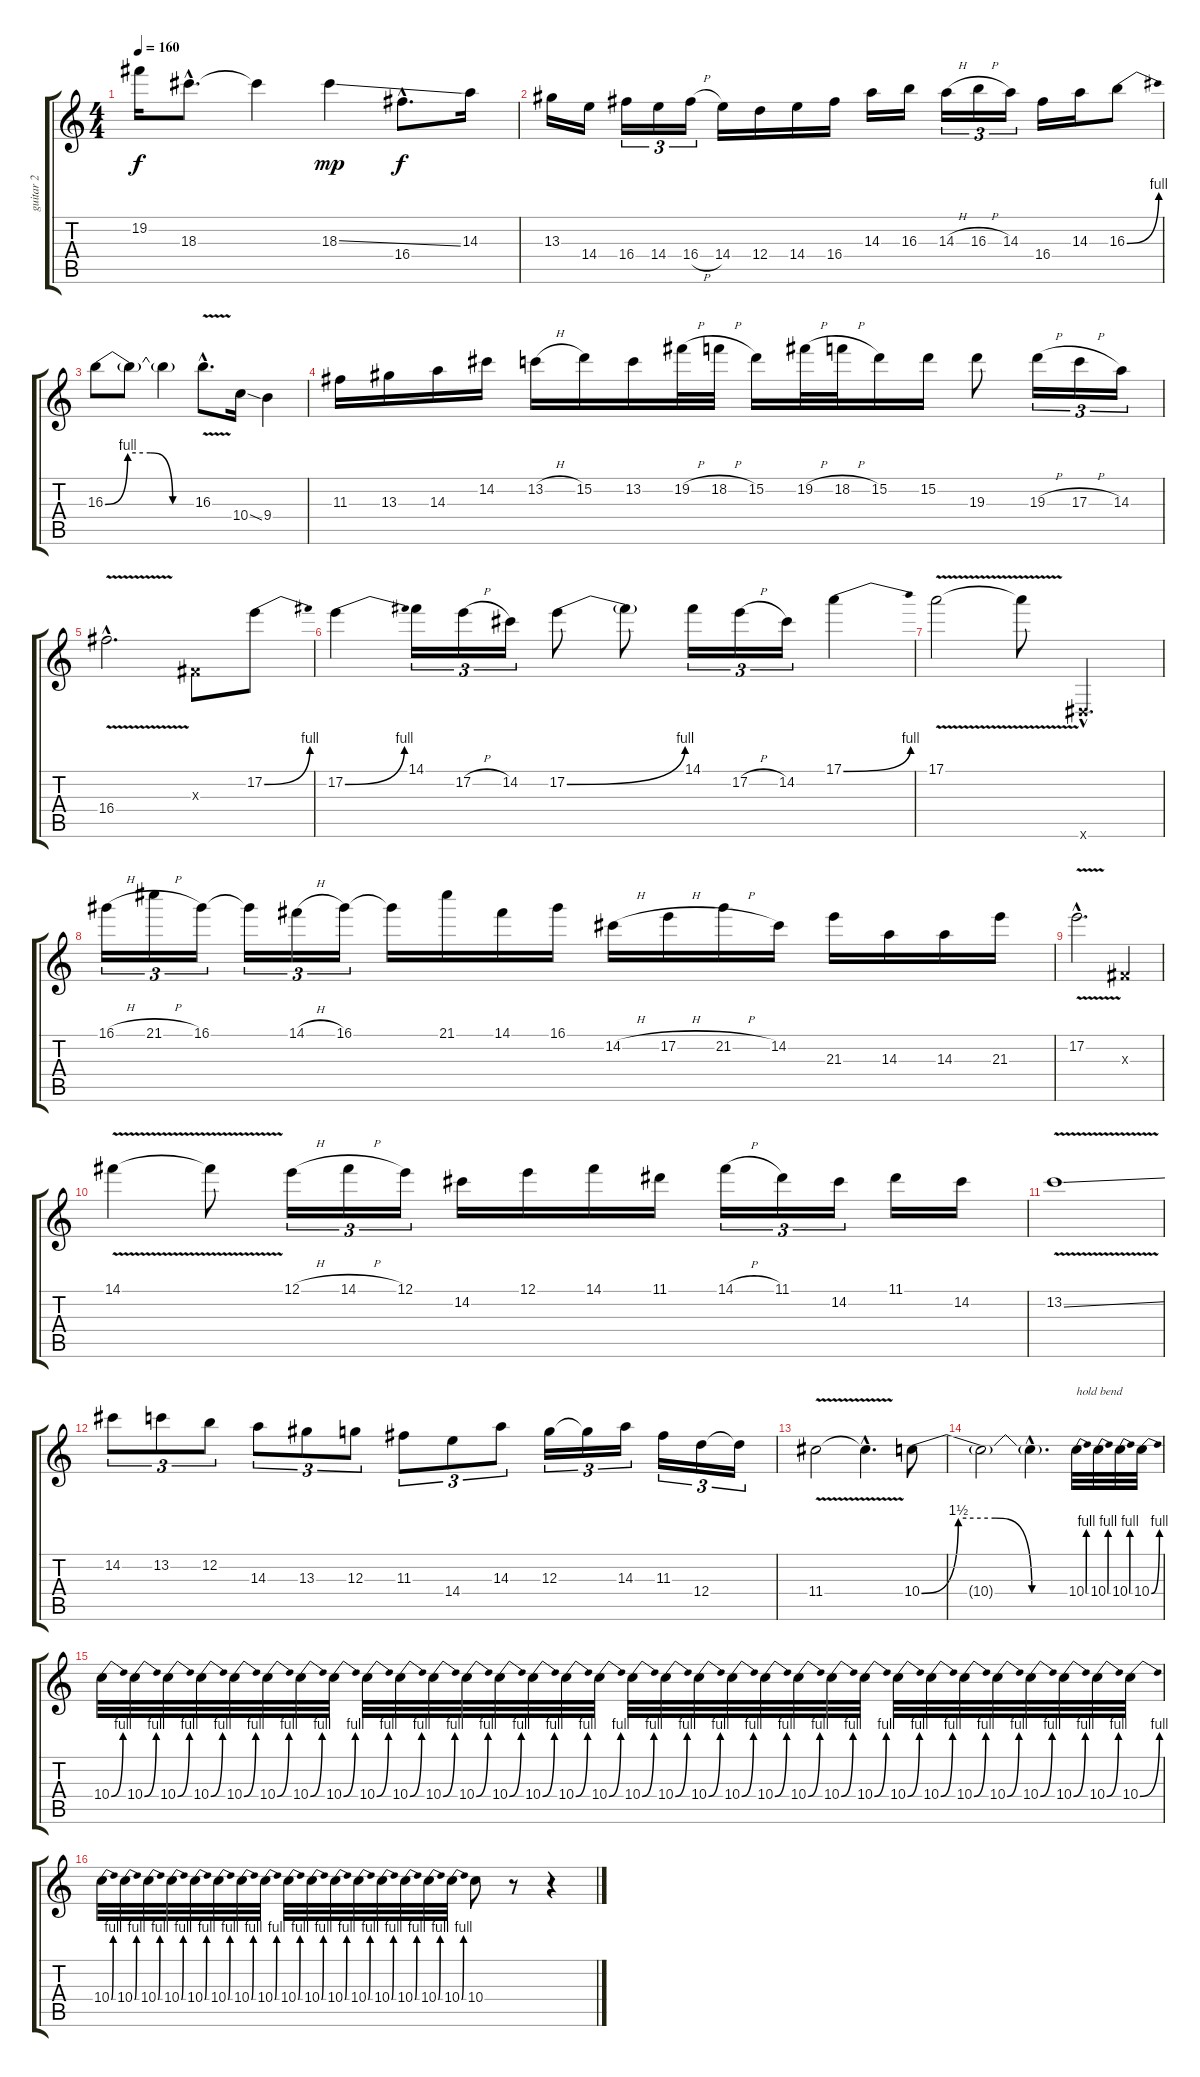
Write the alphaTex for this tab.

\track ("guitar 2" "guitar 2") {instrument distortionguitar}
\staff {score tabs}
\tuning (E4 B3 G3 D3 A2 E2) {hide}
\ts (4 4)
\tempo 160
\clef g2
\ks c
19.2.16{dy f} 18.3{hac}.8{d} 18.3{t}.4 18.3{ss}.4{dy mp} 16.4{hac}.8{d dy f} 14.3.16 |
13.3.16 14.4.16 16.4.16{tu (3 2)} 14.4.16{tu (3 2)} 16.4{h}.16{tu (3 2)} 14.4.16 12.4.16 14.4.16 16.4.16 14.3.16 16.3.16 14.3{h}.16{tu (3 2)} 16.3{h}.16{tu (3 2)} 14.3.16{tu (3 2)} 16.4.16 14.3.16 16.3{be (bend 0 0 60 4)}.8 |
16.3{be (custom 0 0 15 4 30 4 45 0 60 0)}.8 16.3{t}.8 16.3{t}.4 16.3{v hac}.8{d} 10.4{ss}.16 9.4.4 |
11.3.16 13.3.16 14.3.16 14.2.16 13.2{h}.16 15.2.16 13.2.16 19.2{h}.32 18.2{h}.32 15.2.16 19.2{h}.32 18.2{h}.32 15.2.16 15.2.16 19.3.8 19.3{h}.16{tu (3 2)} 17.3{h}.16{tu (3 2)} 14.3.16{tu (3 2)} |
16.4{v hac}.2{d} -1.3{x}.8 17.2{be (bend 0 0 60 4)}.8 |
17.2{be (bend 0 0 60 4)}.4 14.1.16{tu (3 2)} 17.2{h}.16{tu (3 2)} 14.2.16{tu (3 2)} 17.2{be (bend 0 0 60 4)}.8 17.2{t}.8 14.1.16{tu (3 2)} 17.2{h}.16{tu (3 2)} 14.2.16{tu (3 2)} 17.1{be (bend 0 0 60 4)}.4 |
17.1{v}.2 17.1{t}.8 -1.6{hac x}.4{d} |
16.1{h}.16{tu (3 2)} 21.1{h}.16{tu (3 2)} 16.1.16{tu (3 2)} 16.1{t}.16{tu (3 2)} 14.1{h}.16{tu (3 2)} 16.1.16{tu (3 2)} 16.1{t}.16 21.1.16 14.1.16 16.1.16 14.2{h}.16 17.2{h}.16 21.2{h}.16 14.2.16 21.3.16 14.3.16 14.3.16 21.3.16 |
17.2{v hac}.2{d} -1.3{x}.4 |
14.1{v}.4 14.1{t}.8 12.1{h}.16{tu (3 2)} 14.1{h}.16{tu (3 2)} 12.1.16{tu (3 2)} 14.2.16 12.1.16 14.1.16 11.1.16 14.1{h}.16{tu (3 2)} 11.1.16{tu (3 2)} 14.2.16{tu (3 2)} 11.1.16 14.2.16 |
13.2{v ss}.1 |
14.2.8{tu (3 2)} 13.2.8{tu (3 2)} 12.2.8{tu (3 2)} 14.3.8{tu (3 2)} 13.3.8{tu (3 2)} 12.3.8{tu (3 2)} 11.3.8{tu (3 2)} 14.4.8{tu (3 2)} 14.3.8{tu (3 2)} 12.3.16{tu (3 2)} 12.3{t}.16{tu (3 2)} 14.3.16{tu (3 2)} 11.3.16{tu (3 2)} 12.4.16{tu (3 2)} 12.4{t}.16{tu (3 2)} |
11.4{v}.2 11.4{hac t}.4{d} 10.4{be (custom 0 0 15 6 30 6 45 0 60 0)}.8 |
10.4{t}.2 10.4{hac t}.4{d} 10.4{be (bend 0 0 60 4)}.32{txt "hold bend"} 10.4{be (bend 0 0 60 4)}.32 10.4{be (bend 0 0 60 4)}.32 10.4{be (bend 0 0 60 4)}.32 |
10.4{be (bend 0 0 60 4)}.32 10.4{be (bend 0 0 60 4)}.32 10.4{be (bend 0 0 60 4)}.32 10.4{be (bend 0 0 60 4)}.32 10.4{be (bend 0 0 60 4)}.32 10.4{be (bend 0 0 60 4)}.32 10.4{be (bend 0 0 60 4)}.32 10.4{be (bend 0 0 60 4)}.32 10.4{be (bend 0 0 60 4)}.32 10.4{be (bend 0 0 60 4)}.32 10.4{be (bend 0 0 60 4)}.32 10.4{be (bend 0 0 60 4)}.32 10.4{be (bend 0 0 60 4)}.32 10.4{be (bend 0 0 60 4)}.32 10.4{be (bend 0 0 60 4)}.32 10.4{be (bend 0 0 60 4)}.32 10.4{be (bend 0 0 60 4)}.32 10.4{be (bend 0 0 60 4)}.32 10.4{be (bend 0 0 60 4)}.32 10.4{be (bend 0 0 60 4)}.32 10.4{be (bend 0 0 60 4)}.32 10.4{be (bend 0 0 60 4)}.32 10.4{be (bend 0 0 60 4)}.32 10.4{be (bend 0 0 60 4)}.32 10.4{be (bend 0 0 60 4)}.32 10.4{be (bend 0 0 60 4)}.32 10.4{be (bend 0 0 60 4)}.32 10.4{be (bend 0 0 60 4)}.32 10.4{be (bend 0 0 60 4)}.32 10.4{be (bend 0 0 60 4)}.32 10.4{be (bend 0 0 60 4)}.32 10.4{be (bend 0 0 60 4)}.32 |
10.4{be (bend 0 0 60 4)}.32 10.4{be (bend 0 0 60 4)}.32 10.4{be (bend 0 0 60 4)}.32 10.4{be (bend 0 0 60 4)}.32 10.4{be (bend 0 0 60 4)}.32 10.4{be (bend 0 0 60 4)}.32 10.4{be (bend 0 0 60 4)}.32 10.4{be (bend 0 0 60 4)}.32 10.4{be (bend 0 0 60 4)}.32 10.4{be (bend 0 0 60 4)}.32 10.4{be (bend 0 0 60 4)}.32 10.4{be (bend 0 0 60 4)}.32 10.4{be (bend 0 0 60 4)}.32 10.4{be (bend 0 0 60 4)}.32 10.4{be (bend 0 0 60 4)}.32 10.4{be (bend 0 0 60 4)}.32 10.4.8 r.8 r.4
